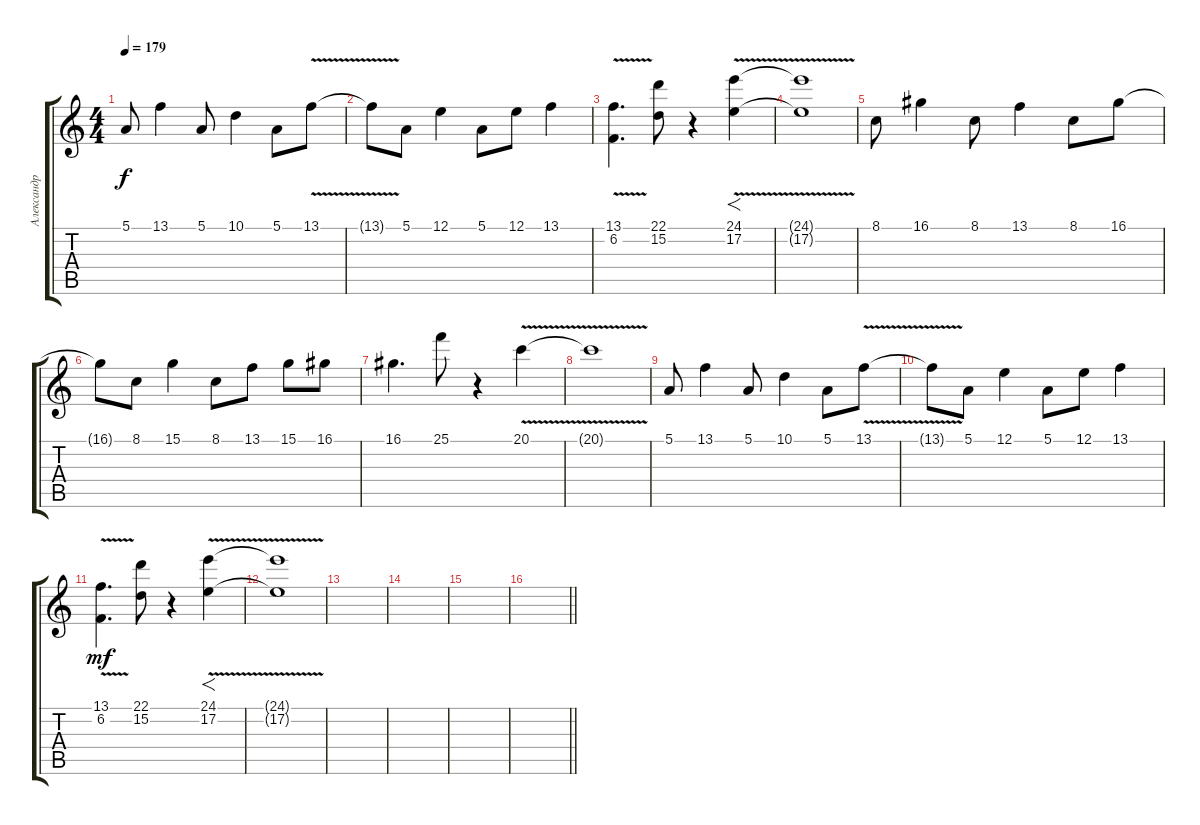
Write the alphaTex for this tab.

\track ("Александр \"Wish\" Андрюхин" "Александр ") {instrument pad7halo}
\staff {score tabs}
\tuning (E4 B3 G3 D3 A2 E2) {hide}
\ts (4 4)
\tempo 179
\clef g2
\ks c
5.1.8{dy f} 13.1.4 5.1.8 10.1.4 5.1.8 13.1{v}.8 |
13.1{t}.8 5.1.8 12.1.4 5.1.8 12.1.8 13.1.4 |
(13.1{v} 6.2{v}).4{d} (22.1 15.2).8 r.4 (24.1{v} 17.2{v}).4{f} |
(24.1{t} 17.2{t}).1 |
8.1.8 16.1.4 8.1.8 13.1.4 8.1.8 16.1.8 |
16.1{t}.8 8.1.8 15.1.4 8.1.8 13.1.8 15.1.8 16.1.8 |
16.1.4{d} 25.1.8 r.4 20.1{v}.4 |
20.1{t}.1 |
5.1.8 13.1.4 5.1.8 10.1.4 5.1.8 13.1{v}.8 |
13.1{t}.8 5.1.8 12.1.4 5.1.8 12.1.8 13.1.4 |
(13.1{v} 6.2{v}).4{d dy mf} (22.1 15.2).8 r.4 (24.1{v} 17.2{v}).4{f} |
(24.1{t} 17.2{t}).1 |
|
|
|
\barLineRight lightlight
